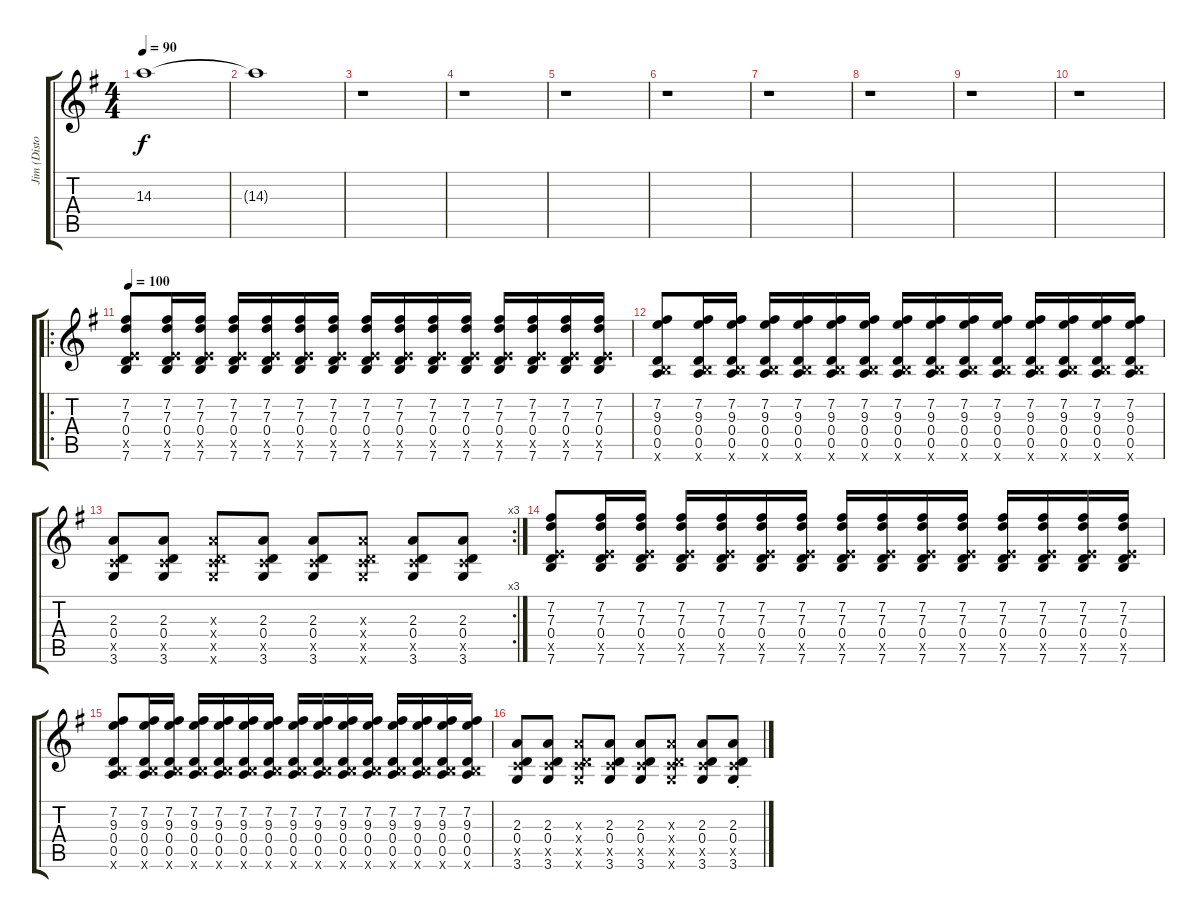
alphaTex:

\track ("Jim (Distorted)" "Jim (Disto") {instrument overdrivenguitar}
\staff {score tabs}
\tuning (E4 B3 G3 D3 A2 E2) {hide}
\ts (4 4)
\tempo 90
\clef g2
\ks g
14.3.1{dy f} |
14.3{t}.1 |
r.1 |
r.1 |
r.1 |
r.1 |
r.1 |
r.1 |
r.1 |
r.1 |
\ro
\tempo 100
(7.2 7.3 0.4 7.5{x} 7.6).8 (7.2 7.3 0.4 7.5{x} 7.6).16 (7.2 7.3 0.4 7.5{x} 7.6).16 (7.2 7.3 0.4 7.5{x} 7.6).16 (7.2 7.3 0.4 7.5{x} 7.6).16 (7.2 7.3 0.4 7.5{x} 7.6).16 (7.2 7.3 0.4 7.5{x} 7.6).16 (7.2 7.3 0.4 7.5{x} 7.6).16 (7.2 7.3 0.4 7.5{x} 7.6).16 (7.2 7.3 0.4 7.5{x} 7.6).16 (7.2 7.3 0.4 7.5{x} 7.6).16 (7.2 7.3 0.4 7.5{x} 7.6).16 (7.2 7.3 0.4 7.5{x} 7.6).16 (7.2 7.3 0.4 7.5{x} 7.6).16 (7.2 7.3 0.4 7.5{x} 7.6).16 |
(7.2 9.3 0.4 0.5 7.6{x}).8 (7.2 9.3 0.4 0.5 7.6{x}).16 (7.2 9.3 0.4 0.5 7.6{x}).16 (7.2 9.3 0.4 0.5 7.6{x}).16 (7.2 9.3 0.4 0.5 7.6{x}).16 (7.2 9.3 0.4 0.5 7.6{x}).16 (7.2 9.3 0.4 0.5 7.6{x}).16 (7.2 9.3 0.4 0.5 7.6{x}).16 (7.2 9.3 0.4 0.5 7.6{x}).16 (7.2 9.3 0.4 0.5 7.6{x}).16 (7.2 9.3 0.4 0.5 7.6{x}).16 (7.2 9.3 0.4 0.5 7.6{x}).16 (7.2 9.3 0.4 0.5 7.6{x}).16 (7.2 9.3 0.4 0.5 7.6{x}).16 (7.2 9.3 0.4 0.5 7.6{x}).16 |
\rc 3
(2.3 0.4 3.5{x} 3.6).8 (2.3 0.4 3.5{x} 3.6).8 (2.3{x} 0.4{x} 3.5{x} 3.6{x}).8 (2.3 0.4 3.5{x} 3.6).8 (2.3 0.4 3.5{x} 3.6).8 (2.3{x} 0.4{x} 3.5{x} 3.6{x}).8 (2.3 0.4 3.5{x} 3.6).8 (2.3 0.4 3.5{x} 3.6).8 |
(7.2 7.3 0.4 7.5{x} 7.6).8 (7.2 7.3 0.4 7.5{x} 7.6).16 (7.2 7.3 0.4 7.5{x} 7.6).16 (7.2 7.3 0.4 7.5{x} 7.6).16 (7.2 7.3 0.4 7.5{x} 7.6).16 (7.2 7.3 0.4 7.5{x} 7.6).16 (7.2 7.3 0.4 7.5{x} 7.6).16 (7.2 7.3 0.4 7.5{x} 7.6).16 (7.2 7.3 0.4 7.5{x} 7.6).16 (7.2 7.3 0.4 7.5{x} 7.6).16 (7.2 7.3 0.4 7.5{x} 7.6).16 (7.2 7.3 0.4 7.5{x} 7.6).16 (7.2 7.3 0.4 7.5{x} 7.6).16 (7.2 7.3 0.4 7.5{x} 7.6).16 (7.2 7.3 0.4 7.5{x} 7.6).16 |
(7.2 9.3 0.4 0.5 7.6{x}).8 (7.2 9.3 0.4 0.5 7.6{x}).16 (7.2 9.3 0.4 0.5 7.6{x}).16 (7.2 9.3 0.4 0.5 7.6{x}).16 (7.2 9.3 0.4 0.5 7.6{x}).16 (7.2 9.3 0.4 0.5 7.6{x}).16 (7.2 9.3 0.4 0.5 7.6{x}).16 (7.2 9.3 0.4 0.5 7.6{x}).16 (7.2 9.3 0.4 0.5 7.6{x}).16 (7.2 9.3 0.4 0.5 7.6{x}).16 (7.2 9.3 0.4 0.5 7.6{x}).16 (7.2 9.3 0.4 0.5 7.6{x}).16 (7.2 9.3 0.4 0.5 7.6{x}).16 (7.2 9.3 0.4 0.5 7.6{x}).16 (7.2 9.3 0.4 0.5 7.6{x}).16 |
(2.3 0.4 3.5{x} 3.6).8 (2.3 0.4 3.5{x} 3.6).8 (2.3{x} 0.4{x} 3.5{x} 3.6{x}).8 (2.3 0.4 3.5{x} 3.6).8 (2.3 0.4 3.5{x} 3.6).8 (2.3{x} 0.4{x} 3.5{x} 3.6{x}).8 (2.3 0.4 3.5{x} 3.6).8 (2.3{st} 0.4{st} 3.5{st x} 3.6{st}).8
